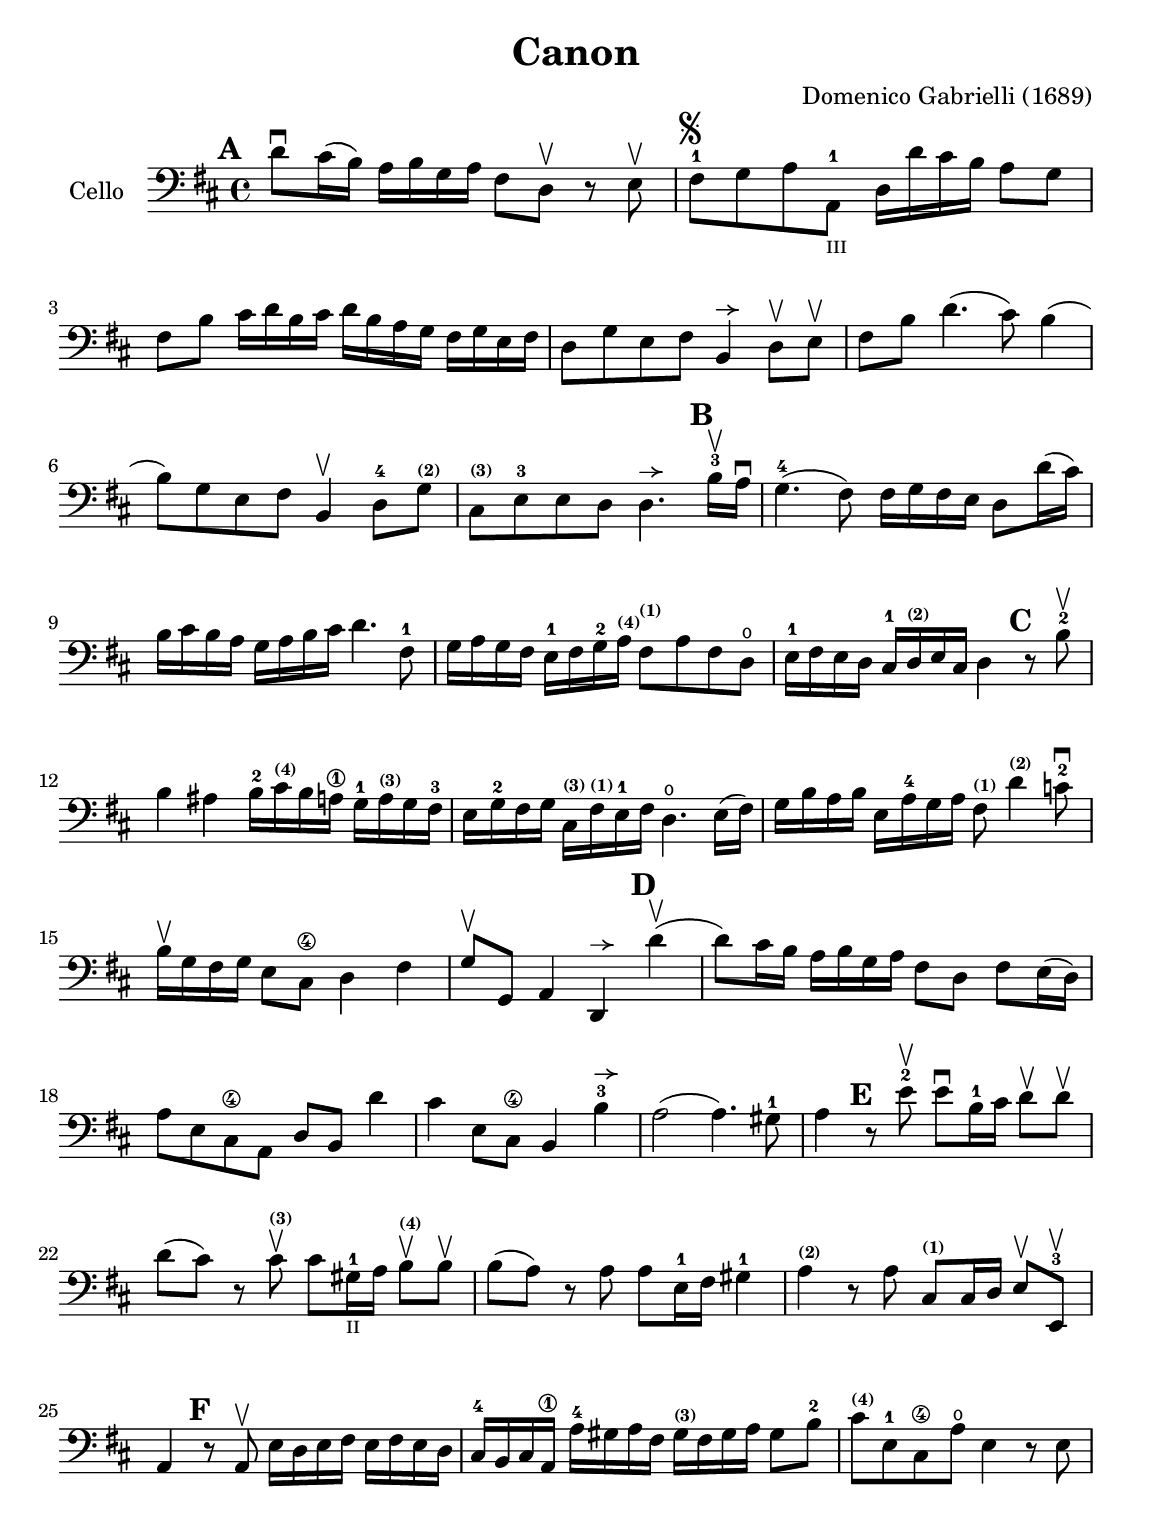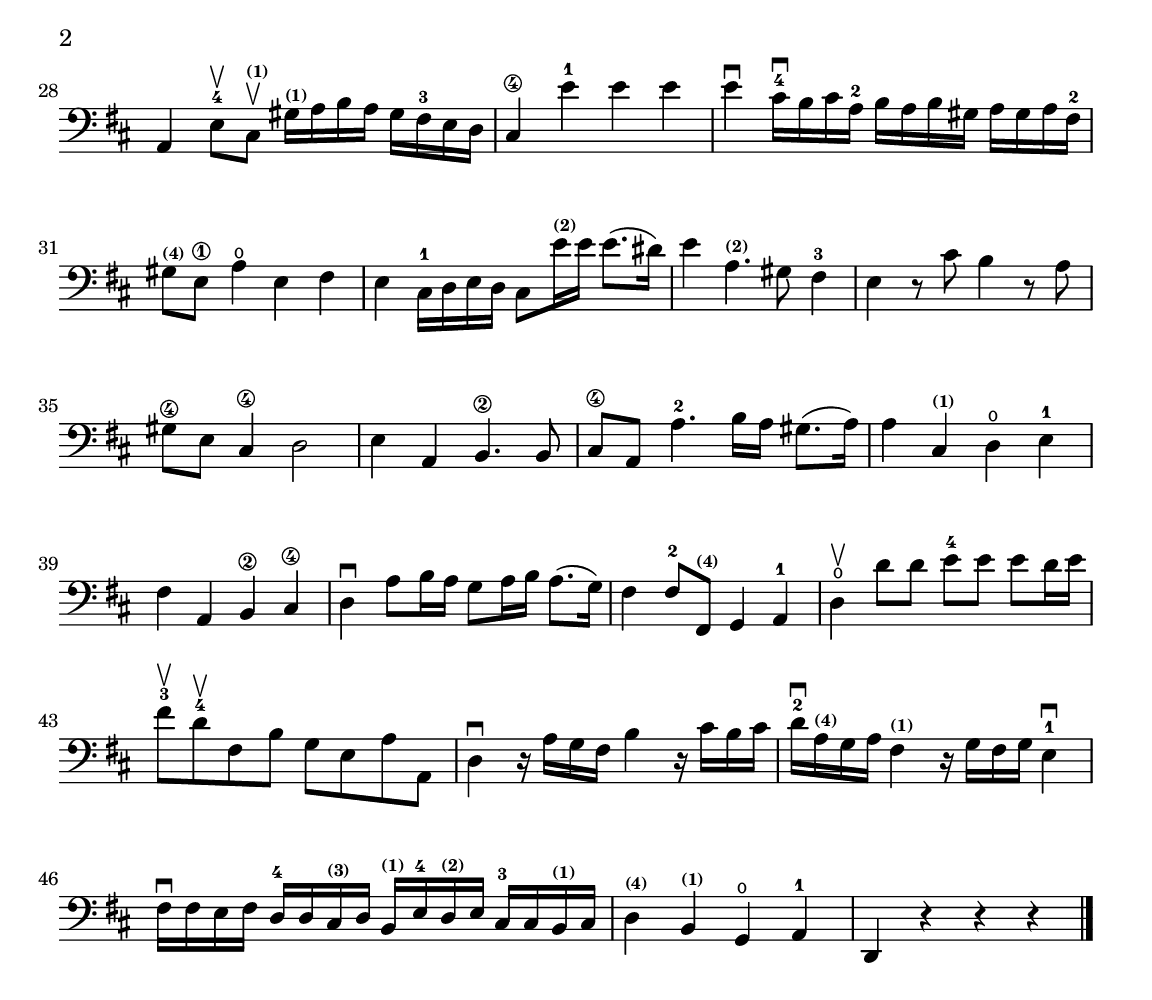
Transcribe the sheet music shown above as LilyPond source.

#(set-global-staff-size 21)

\version "2.18.2"

\header {
  title    = "Canon"
  composer = "Domenico Gabrielli (1689)"
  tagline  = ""
}

\language "italiano"

% iPad Pro 12.9

\paper {
  paper-width  = 195\mm
  paper-height = 260\mm
}

allongerUne = \markup {
  \center-column {
    \combine
    \draw-line #'(-2 . 0)
    \arrow-head #X #RIGHT ##f
  }
}

\score {
  \new Staff
   \with {instrumentName = #"Cello "}
   {
   \override Hairpin.to-barline = ##f
   \time 4/4
   \key re \major
   \clef bass
   \mark \default
   re'8\downbow dod'16(si16) la16 si16 sol16 la16
   fad8 re8\upbow r8 mi8\upbow                                        % 1
   fad8-1^\markup{\musicglyph #"scripts.segno"}
   sol8 la8 la,8-1_\markup{\teeny III}
   re16 re'16 dod'16 si16 la8 sol8                                    % 2
   fad8 si8 dod'16 re'16 si16 dod'16
   re'16 si16 la16 sol16 fad16 sol16 mi16 fad16                       % 3
   re8 sol8 mi8 fad8 si,4^\allongerUne re8\upbow mi\upbow             % 4
   fad8 si8 re'4.(dod'8) si4(                                         % 5
   si8) sol8 mi8 fad8 si,4\upbow re8-4
   sol8^\markup{\bold\teeny (2)}                                      % 6
   dod8^\markup{\bold\teeny (3)}
   mi8-3 mi8 re8
   re4.^\allongerUne
   \mark \default
   si16-3\upbow la16\downbow                                          % 7
   sol4.-4(fad8) fad16 sol16 fad16 mi16 re8 re'16(dod'16)             % 8
   si16 dod'16 si16 la16 sol16 la16 si16 dod'16 re'4. fad8-1          % 9
   sol16 la16 sol16 fad16 mi16-1 fad16 sol16-2
   la16^\markup{\bold\teeny (4)}
   fad8^\markup{\bold\teeny (1)} la8 fad8 re8\open                    % 10
   mi16-1 fad16 mi16 re16 dod16-1
   re16^\markup{\bold\teeny (2)} mi16 dod16 re4
   \mark \default
   r8 si8-2\upbow                                                     % 11
   si4 lad4 si16-2 dod'16^\markup{\bold\teeny (4)} si16 la16\1
   sol16-1 la16^\markup{\bold\teeny (3)} sol16 fad16-3                % 12
   mi16 sol16-2 fad16 sol16
   dod16^\markup{\bold\teeny (3)}
   fad16^\markup{\bold\teeny (1)} mi16-1 fad16
   re4.\open mi16(fad16)                                              % 13
   sol16 si16 la16 si16 mi16 la16-4 sol16 la16
   fad8^\markup{\bold\teeny (1)}
   re'4^\markup{\bold\teeny (2)} do'8-2\downbow                       % 14
   si16\upbow sol16 fad16 sol16 mi8 dod8\4 re4 fad4                   % 15
   sol8\upbow sol,8 la,4 re,4^\allongerUne
   \mark \default
   re'4\upbow(                                                        % 16
   re'8) dod'16 si16 la16 si16 sol16 la16 fad8 re8 fad8 mi16(re16)    % 17
   la8 mi8 dod8\4 la,8 re8 si,8 re'4                                  % 18
   dod'4 mi8 dod8\4 si,4 si4-3^\allongerUne                           % 19
   la2(la4.) sold8-1                                                  % 20
   la4
   \mark \default
   r8 mi'8-2\upbow mi'8\downbow si16-1 dod'16
   re'8\upbow re'8\upbow                                              % 21
   re'8(dod'8) r8 dod'8^\markup{\bold\teeny (3)}\upbow
   dod'8 sold16-1_\markup{\teeny "II"}
   la16 si8\upbow^\markup{\bold\teeny (4)} si8\upbow                  % 22
   si8(la8) r8 la8 la8 mi16-1 fad16 sold4-1                           % 23
   la4^\markup{\bold\teeny (2)} r8 la8
   dod8^\markup{\bold\teeny(1)} dod16 re16 mi8\upbow mi,8-3\upbow     % 24
   la,4
   \mark \default
   r8 la,8\upbow mi16 re16 mi16 fad16 mi16 fad16 mi16 re16            % 25
   dod16-4 si,16 dod16 la,16\1 la16-4 sold16 la16 fad16
   sold16^\markup{\bold\teeny (3)} fad16 sold16 la16 sold8 si8-2      % 26
   dod'8^\markup{\bold\teeny (4)}
   mi8-1 dod8\4 la8\open mi4 r8 mi8                                   % 27
   la,4 mi8-4\upbow dod8^\markup{\bold\teeny (1)}\upbow
   sold16^\markup{\bold\teeny (1)}
   la16 si16 la16 sold16 fad16-3 mi16 re16                            % 28
   dod4\4 mi'4-1 mi'4 mi'4                                            % 29
   mi'4\downbow dod'16-4\downbow si16 dod'16 la16-2
   si16 la16 si16 sold16
   la16 sold16 la16 fad16-2                                           % 30
   sold8^\markup{\bold\teeny (4)} mi8\1 la4\open mi4 fad4             % 31
   mi4 dod16-1 re16 mi16 re16 dod8
   mi'16^\markup{\bold\teeny (2)} mi'16 mi'8.(red'16)                 % 32
   mi'4 la4.^\markup{\bold\teeny (2)} sold8 fad4-3                    % 33
   mi4 r8 dod'8 si4 r8 la8                                            % 34
   sold8\4 mi8 dod4\4 re2                                             % 35
   mi4 la,4 si,4.\2 si,8                                              % 36
   dod8\4 la,8 la4.-2 si16 la16 sold8.(la16)                          % 37
   la4 dod4^\markup{\bold\teeny (1)} re4\open mi4-1                   % 38
   fad4 la,4 si,4\2 dod4\4                                            % 39
   re4\downbow la8 si16 la16 sol8 la16 si16 la8.(sol16)               % 40
   fad4 fad8-2 fad,8^\markup{\bold\teeny (4)} sol,4 la,4-1            % 41
   re4\open\upbow re'8 re'8 mi'8-4 mi'8 mi'8 re'16 mi'16              % 42
   fad'8-3\upbow re'8-4\upbow fad8 si8 sol8 mi8 la8 la,8              % 43
   re4\downbow r16 la16 sol16 fad16 si4 r16 dod'16 si16 dod'16        % 44
   re'16-2\downbow la16^\markup{\bold\teeny (4)}
   sol16 la16 fad4^\markup{\bold\teeny (1)}
   r16 sol16 fad16 sol16 mi4-1\downbow                                % 45
   fad16\downbow fad16 mi16 fad16
   re16-4 re16 dod16^\markup{\bold\teeny (3)} re16
   si,16^\markup{\bold\teeny (1)} mi16-4
   re16^\markup{\bold\teeny (2)} mi16
   dod16-3 dod16 si,16^\markup{\bold\teeny (1)} dod16                 % 46
   re4^\markup{\bold\teeny (4)}
   si,4^\markup{\bold\teeny (1)} sol,4\open la,4-1                    % 47
   re,4 r4 r4 r4                                                      % 48
   \bar "|."
 }
}
